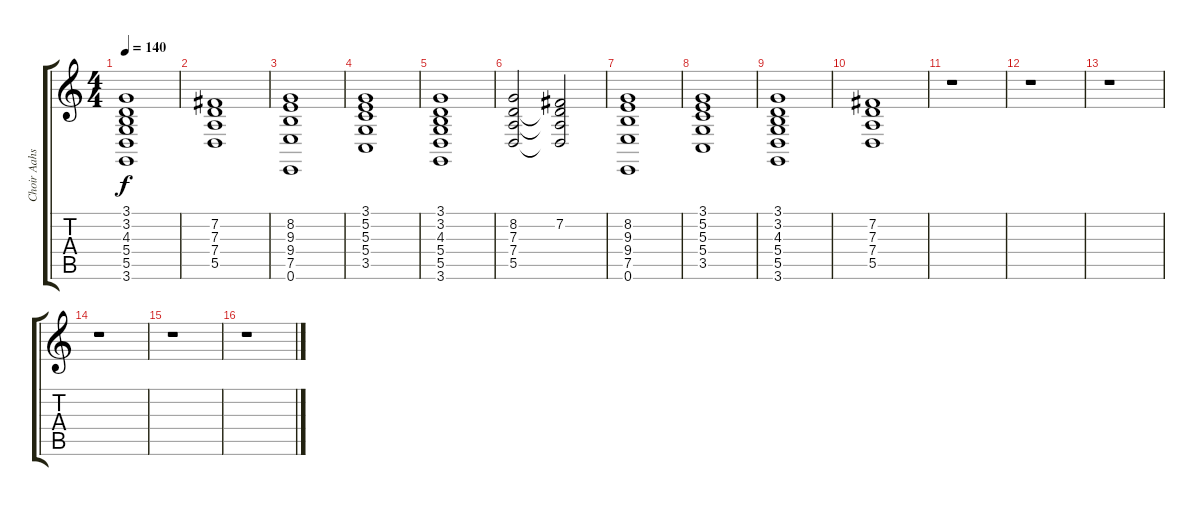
\track ("Choir Aahs" "Choir Aahs") {instrument choiraahs}
\staff {score tabs}
\tuning (E4 B3 G3 D3 A2 E2) {hide}
\ts (4 4)
\tempo 140
\clef g2
\ks c
(3.1 3.2 4.3 5.4 5.5 3.6).1{dy f} |
(7.2 7.3 7.4 5.5).1 |
(8.2 9.3 9.4 7.5 0.6).1 |
(3.1 5.2 5.3 5.4 3.5).1 |
(3.1 3.2 4.3 5.4 5.5 3.6).1 |
(8.2 7.3 7.4 5.5).2 (7.2 7.3{t} 7.4{t} 5.5{t}).2 |
(8.2 9.3 9.4 7.5 0.6).1 |
(3.1 5.2 5.3 5.4 3.5).1 |
(3.1 3.2 4.3 5.4 5.5 3.6).1 |
(7.2 7.3 7.4 5.5).1 |
r.1 |
r.1 |
r.1 |
r.1 |
r.1 |
r.1
